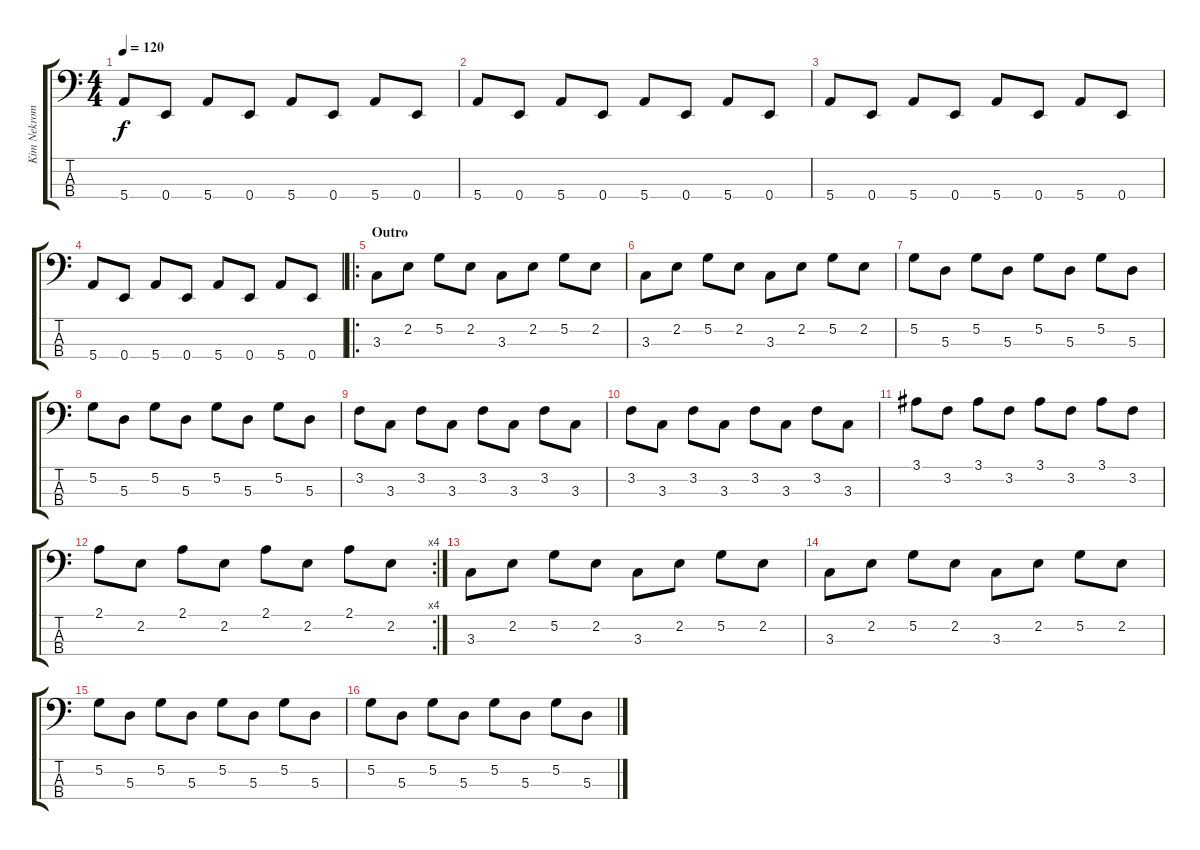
\track ("Kim Nekroman - contrabass" "Kim Nekrom") {instrument electricbassfinger}
\staff {score tabs}
\tuning (G2 D2 A1 E1) {hide}
\ts (4 4)
\tempo 120
\clef f4
\ks c
5.4.8{dy f} 0.4.8 5.4.8 0.4.8 5.4.8 0.4.8 5.4.8 0.4.8 |
5.4.8 0.4.8 5.4.8 0.4.8 5.4.8 0.4.8 5.4.8 0.4.8 |
5.4.8 0.4.8 5.4.8 0.4.8 5.4.8 0.4.8 5.4.8 0.4.8 |
5.4.8 0.4.8 5.4.8 0.4.8 5.4.8 0.4.8 5.4.8 0.4.8 |
\ro
\section ("" "Outro")
3.3.8 2.2.8 5.2.8 2.2.8 3.3.8 2.2.8 5.2.8 2.2.8 |
3.3.8 2.2.8 5.2.8 2.2.8 3.3.8 2.2.8 5.2.8 2.2.8 |
5.2.8 5.3.8 5.2.8 5.3.8 5.2.8 5.3.8 5.2.8 5.3.8 |
5.2.8 5.3.8 5.2.8 5.3.8 5.2.8 5.3.8 5.2.8 5.3.8 |
3.2.8 3.3.8 3.2.8 3.3.8 3.2.8 3.3.8 3.2.8 3.3.8 |
3.2.8 3.3.8 3.2.8 3.3.8 3.2.8 3.3.8 3.2.8 3.3.8 |
3.1.8 3.2.8 3.1.8 3.2.8 3.1.8 3.2.8 3.1.8 3.2.8 |
\rc 4
2.1.8 2.2.8 2.1.8 2.2.8 2.1.8 2.2.8 2.1.8 2.2.8 |
3.3.8 2.2.8 5.2.8 2.2.8 3.3.8 2.2.8 5.2.8 2.2.8 |
3.3.8 2.2.8 5.2.8 2.2.8 3.3.8 2.2.8 5.2.8 2.2.8 |
5.2.8 5.3.8 5.2.8 5.3.8 5.2.8 5.3.8 5.2.8 5.3.8 |
5.2.8 5.3.8 5.2.8 5.3.8 5.2.8 5.3.8 5.2.8 5.3.8
